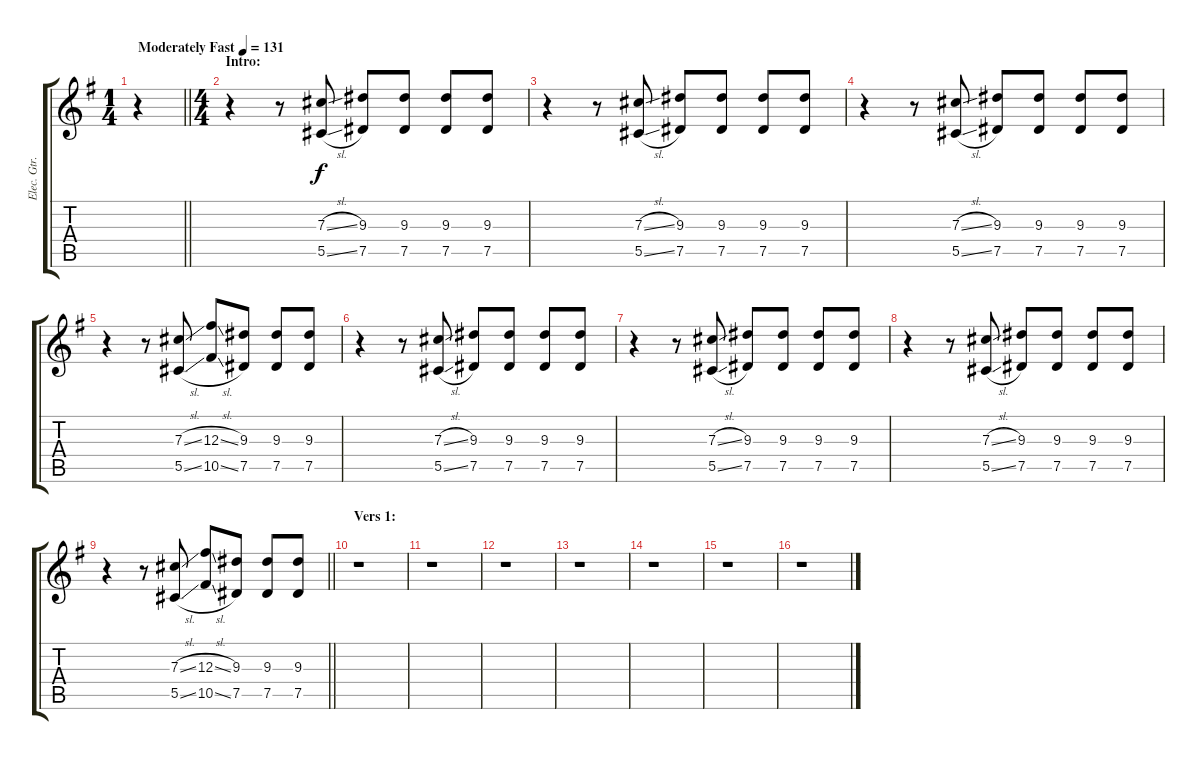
\track ("Elec. Gtr. 3" "Elec. Gtr.") {instrument distortionguitar}
\staff {score tabs}
\tuning (Eb4 Bb3 Gb3 Db3 Ab2 Eb2) {hide}
\ts (1 4)
\tempo (131 "Moderately Fast")
\clef g2
\barLineRight lightlight
\ks g
r.4{dy f instrument distortionguitar} |
\ts (4 4)
\section ("" "Intro:")
r.4 r.8 (7.3{sl} 5.5{sl}).8 (9.3 7.5).8 (9.3 7.5).8 (9.3 7.5).8 (9.3 7.5).8 |
r.4 r.8 (7.3{sl} 5.5{sl}).8 (9.3 7.5).8 (9.3 7.5).8 (9.3 7.5).8 (9.3 7.5).8 |
r.4 r.8 (7.3{sl} 5.5{sl}).8 (9.3 7.5).8 (9.3 7.5).8 (9.3 7.5).8 (9.3 7.5).8 |
r.4 r.8 (7.3{sl} 5.5{sl}).8 (12.3{sl} 10.5{sl}).8 (9.3 7.5).8 (9.3 7.5).8 (9.3 7.5).8 |
r.4 r.8 (7.3{sl} 5.5{sl}).8 (9.3 7.5).8 (9.3 7.5).8 (9.3 7.5).8 (9.3 7.5).8 |
r.4 r.8 (7.3{sl} 5.5{sl}).8 (9.3 7.5).8 (9.3 7.5).8 (9.3 7.5).8 (9.3 7.5).8 |
r.4 r.8 (7.3{sl} 5.5{sl}).8 (9.3 7.5).8 (9.3 7.5).8 (9.3 7.5).8 (9.3 7.5).8 |
\barLineRight lightlight
r.4 r.8 (7.3{sl} 5.5{sl}).8 (12.3{sl} 10.5{sl}).8 (9.3 7.5).8 (9.3 7.5).8 (9.3 7.5).8 |
\section ("" "Vers 1:")
r.1 |
r.1 |
r.1 |
r.1 |
r.1 |
r.1 |
r.1
